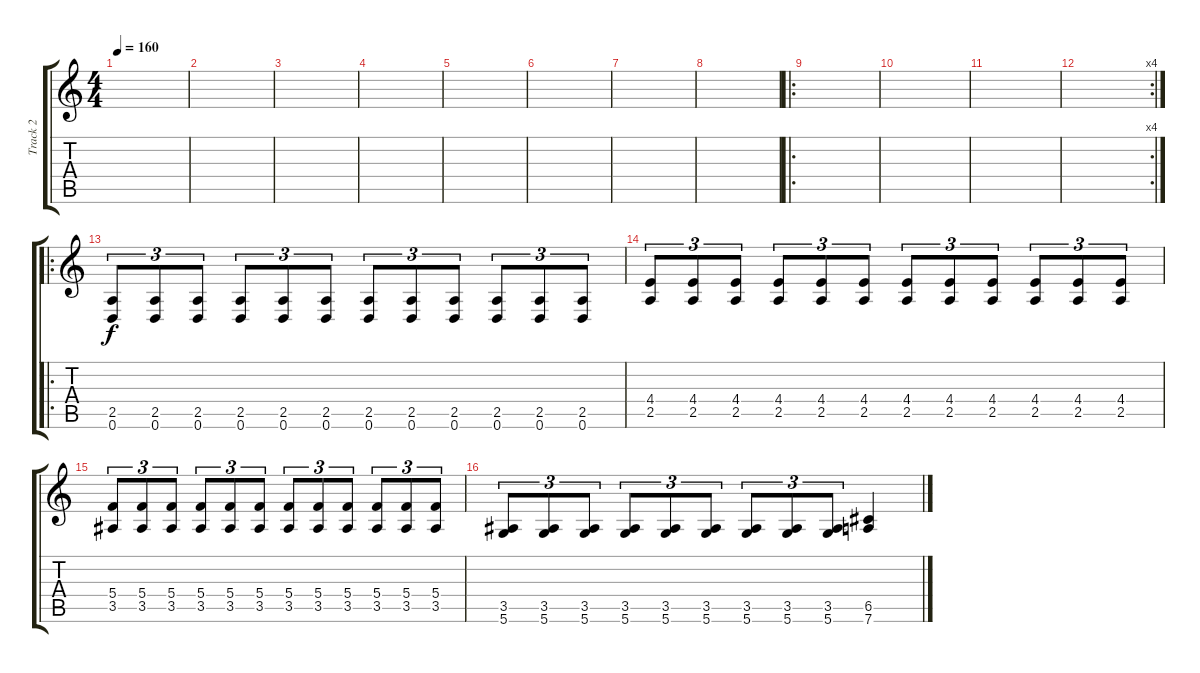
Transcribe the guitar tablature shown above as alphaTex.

\track ("Track 2" "Track 2") {instrument overdrivenguitar}
\staff {score tabs}
\tuning (C4 G3 F3 C3 G2 D2) {hide}
\ts (4 4)
\tempo 160
\clef g2
\ks c
|
|
|
|
|
|
|
|
\ro
|
|
|
\rc 4
|
\ro
(2.5 0.6).8{tu (3 2)} (2.5 0.6).8{tu (3 2)} (2.5 0.6).8{tu (3 2)} (2.5 0.6).8{tu (3 2)} (2.5 0.6).8{tu (3 2)} (2.5 0.6).8{tu (3 2)} (2.5 0.6).8{tu (3 2)} (2.5 0.6).8{tu (3 2)} (2.5 0.6).8{tu (3 2)} (2.5 0.6).8{tu (3 2)} (2.5 0.6).8{tu (3 2)} (2.5 0.6).8{tu (3 2)} |
(4.4 2.5).8{tu (3 2)} (4.4 2.5).8{tu (3 2)} (4.4 2.5).8{tu (3 2)} (4.4 2.5).8{tu (3 2)} (4.4 2.5).8{tu (3 2)} (4.4 2.5).8{tu (3 2)} (4.4 2.5).8{tu (3 2)} (4.4 2.5).8{tu (3 2)} (4.4 2.5).8{tu (3 2)} (4.4 2.5).8{tu (3 2)} (4.4 2.5).8{tu (3 2)} (4.4 2.5).8{tu (3 2)} |
(5.4 3.5).8{tu (3 2)} (5.4 3.5).8{tu (3 2)} (5.4 3.5).8{tu (3 2)} (5.4 3.5).8{tu (3 2)} (5.4 3.5).8{tu (3 2)} (5.4 3.5).8{tu (3 2)} (5.4 3.5).8{tu (3 2)} (5.4 3.5).8{tu (3 2)} (5.4 3.5).8{tu (3 2)} (5.4 3.5).8{tu (3 2)} (5.4 3.5).8{tu (3 2)} (5.4 3.5).8{tu (3 2)} |
(3.5 5.6).8{tu (3 2)} (3.5 5.6).8{tu (3 2)} (3.5 5.6).8{tu (3 2)} (3.5 5.6).8{tu (3 2)} (3.5 5.6).8{tu (3 2)} (3.5 5.6).8{tu (3 2)} (3.5 5.6).8{tu (3 2)} (3.5 5.6).8{tu (3 2)} (3.5 5.6).8{tu (3 2)} (6.5 7.6).4
